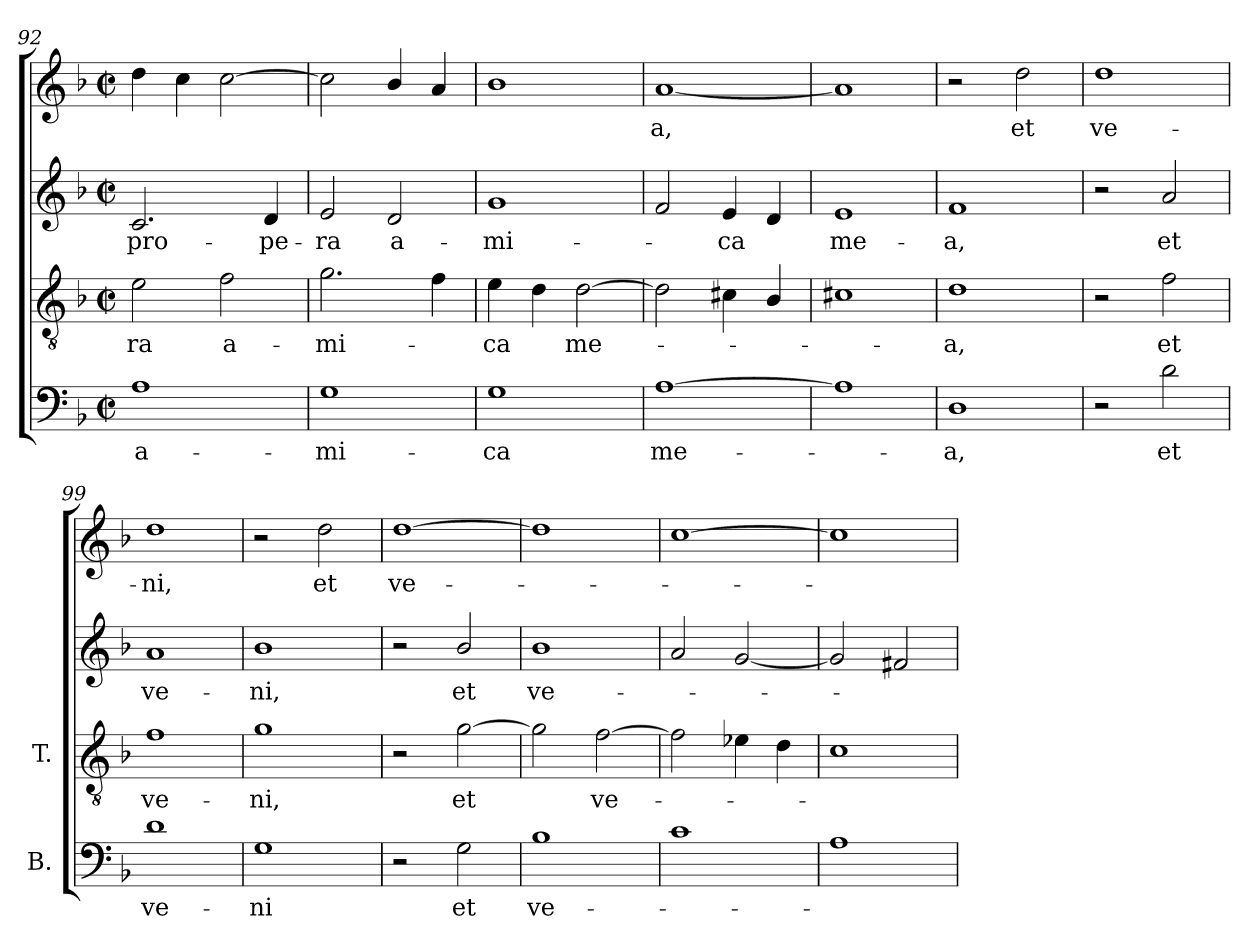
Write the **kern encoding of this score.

**kern	**text	**kern	**text	**kern	**text	**kern	**text
*part4	*part4	*part3	*part3	*part2	*part2	*part1	*part1
*staff4	*staff4	*staff3	*staff3	*staff2	*staff2	*staff1	*staff1
*I""Bajo"	*	*I""Contralto"	*	*I""Tenor"	*	*I""Tiple"	*
*I'B.	*	*I'T.	*	*	*	*	*
*clefF4	*	*clefGv2	*	*clefG2	*	*clefG2	*
*	*	*ITrd7c12	*	*	*	*	*
*k[b-]	*	*k[b-]	*	*k[b-]	*	*k[b-]	*
*F:	*	*F:	*	*F:	*	*F:	*
*M2/2	*	*M2/2	*	*M2/2	*	*M2/2	*
*met(c|)	*	*met(c|)	*	*met(c|)	*	*met(c|)	*
=92	=92	=92	=92	=92	=92	=92	=92
!	!LO:LY:b:color=#000000	!	!	!	!	!	!
!	!	!	!LO:LY:b:color=#000000	!	!	!	!
!	!	!	!	!	!LO:LY:b:color=#000000	!	!
1Ai	a-	2Ei\	-ra	2.ci/	pro-	4ddi\	.
.	.	.	.	.	.	4cci\	.
!	!	!	!LO:LY:b:color=#000000	!	!	!	!
.	.	2Fi\	a-	.	.	[2cci\	.
!	!	!	!	!	!LO:LY:b:color=#000000	!	!
.	.	.	.	4di/	-pe-	.	.
=93	=93	=93	=93	=93	=93	=93	=93
!	!LO:LY:b:color=#000000	!	!	!	!	!	!
!	!	!	!LO:LY:b:color=#000000	!	!	!	!
!	!	!	!	!	!LO:LY:b:color=#000000	!	!
1Gi	-mi-	2.Gi\	-mi-	2ei/	-ra	2cci\]	.
!	!	!	!	!	!LO:LY:b:color=#000000	!	!
.	.	.	.	2di/	a-	4b-i/	.
.	.	4Fi\	.	.	.	4ai/	.
=94	=94	=94	=94	=94	=94	=94	=94
!	!LO:LY:b:color=#000000	!	!	!	!	!	!
!	!	!	!LO:LY:b:color=#000000	!	!	!	!
!	!	!	!	!	!LO:LY:b:color=#000000	!	!
1Gi	-ca	4Ei\	-ca	1gi	-mi-	1b-i	.
.	.	4Di\	.	.	.	.	.
!	!	!	!LO:LY:b:color=#000000	!	!	!	!
.	.	[2Di\	me-	.	.	.	.
=95	=95	=95	=95	=95	=95	=95	=95
!	!LO:LY:b:color=#000000	!	!	!	!	!	!
!	!	!	!	!	!	!	!LO:LY:b:color=#000000
[1Ai	me-	2Di\]	.	2fi/	.	[1ai	-a,
!	!	!	!	!	!LO:LY:b:color=#000000	!	!
.	.	4C#Xi\	.	4ei/	-ca	.	.
.	.	4BB-i/	.	4di/	.	.	.
=96	=96	=96	=96	=96	=96	=96	=96
!	!	!	!	!	!LO:LY:b:color=#000000	!	!
1Ai]	.	1C#Xi	.	1ei	me-	1ai]	.
!!LO:LB:g=z
=97	=97	=97	=97	=97	=97	=97	=97
!	!LO:LY:b:color=#000000	!	!	!	!	!	!
!	!	!	!LO:LY:b:color=#000000	!	!	!	!
!	!	!	!	!	!LO:LY:b:color=#000000	!	!
1Di	-a,	1Di	-a,	1fi	-a,	2r	.
!	!	!	!	!	!	!	!LO:LY:b:color=#000000
.	.	.	.	.	.	2ddi\	et
=98	=98	=98	=98	=98	=98	=98	=98
!	!	!	!	!	!	!	!LO:LY:b:color=#000000
2r	.	2r	.	2r	.	1ddi	ve-
!	!LO:LY:b:color=#000000	!	!	!	!	!	!
!	!	!	!LO:LY:b:color=#000000	!	!	!	!
!	!	!	!	!	!LO:LY:b:color=#000000	!	!
2di\	et	2Fi\	et	2ai/	et	.	.
=99	=99	=99	=99	=99	=99	=99	=99
!	!LO:LY:b:color=#000000	!	!	!	!	!	!
!	!	!	!LO:LY:b:color=#000000	!	!	!	!
!	!	!	!	!	!LO:LY:b:color=#000000	!	!
!	!	!	!	!	!	!	!LO:LY:b:color=#000000
1di	ve-	1Fi	ve-	1ai	ve-	1ddi	-ni,
=100	=100	=100	=100	=100	=100	=100	=100
!	!LO:LY:b:color=#000000	!	!	!	!	!	!
!	!	!	!LO:LY:b:color=#000000	!	!	!	!
!	!	!	!	!	!LO:LY:b:color=#000000	!	!
1Gi	-ni	1Gi	-ni,	1b-i	-ni,	2r	.
!	!	!	!	!	!	!	!LO:LY:b:color=#000000
.	.	.	.	.	.	2ddi\	et
=101	=101	=101	=101	=101	=101	=101	=101
!	!	!	!	!	!	!	!LO:LY:b:color=#000000
2r	.	2r	.	2r	.	[1ddi	ve-
!	!LO:LY:b:color=#000000	!	!	!	!	!	!
!	!	!	!LO:LY:b:color=#000000	!	!	!	!
!	!	!	!	!	!LO:LY:b:color=#000000	!	!
2Gi\	et	[2Gi\	et	2b-i/	et	.	.
=102	=102	=102	=102	=102	=102	=102	=102
!	!LO:LY:b:color=#000000	!	!	!	!	!	!
!	!	!	!	!	!LO:LY:b:color=#000000	!	!
1B-i	ve-	2Gi\]	.	1b-i	ve-	1ddi]	.
!	!	!	!LO:LY:b:color=#000000	!	!	!	!
.	.	[2Fi\	ve-	.	.	.	.
=103	=103	=103	=103	=103	=103	=103	=103
1ci	.	2Fi\]	.	2ai/	.	[1cci	.
.	.	4E-Xi\	.	[2gi/	.	.	.
.	.	4Di\	.	.	.	.	.
=104	=104	=104	=104	=104	=104	=104	=104
1Ai	.	1Ci	.	2gi/]	.	1cci]	.
.	.	.	.	2f#Xi/	.	.	.
=	=	=	=	=	=	=	=
*-	*-	*-	*-	*-	*-	*-	*-
